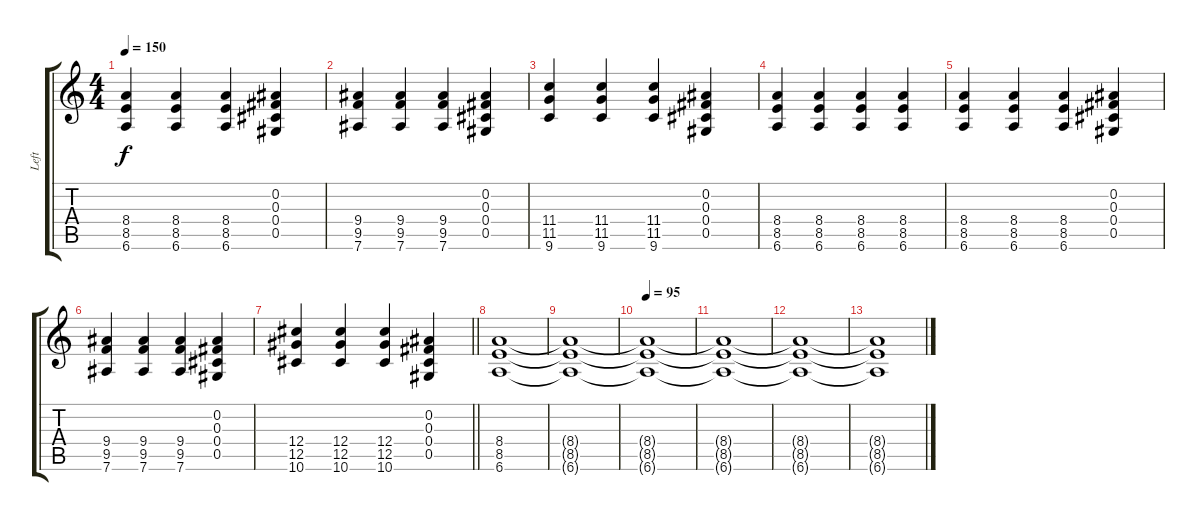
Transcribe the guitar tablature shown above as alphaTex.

\track ("Left" "Left") {instrument distortionguitar}
\staff {score tabs}
\tuning (Eb4 Bb3 Gb3 Db3 Ab2 Eb2) {hide}
\ts (4 4)
\tempo 150
\clef g2
\ks c
(8.4 8.5 6.6).4{dy f} (8.4 8.5 6.6).4 (8.4 8.5 6.6).4 (0.2 0.3 0.4 0.5).4 |
(9.4 9.5 7.6).4 (9.4 9.5 7.6).4 (9.4 9.5 7.6).4 (0.2 0.3 0.4 0.5).4 |
(11.4 11.5 9.6).4 (11.4 11.5 9.6).4 (11.4 11.5 9.6).4 (0.2 0.3 0.4 0.5).4 |
(8.4 8.5 6.6).4 (8.4 8.5 6.6).4 (8.4 8.5 6.6).4 (8.4 8.5 6.6).4 |
(8.4 8.5 6.6).4 (8.4 8.5 6.6).4 (8.4 8.5 6.6).4 (0.2 0.3 0.4 0.5).4 |
(9.4 9.5 7.6).4 (9.4 9.5 7.6).4 (9.4 9.5 7.6).4 (0.2 0.3 0.4 0.5).4 |
\barLineRight lightlight
(12.4 12.5 10.6).4 (12.4 12.5 10.6).4 (12.4 12.5 10.6).4 (0.2 0.3 0.4 0.5).4 |
(8.4 8.5 6.6).1{volume 0} |
(8.4{t} 8.5{t} 6.6{t}).1 |
\tempo 95
(8.4{t} 8.5{t} 6.6{t}).1 |
(8.4{t} 8.5{t} 6.6{t}).1 |
(8.4{t} 8.5{t} 6.6{t}).1 |
(8.4{t} 8.5{t} 6.6{t}).1
